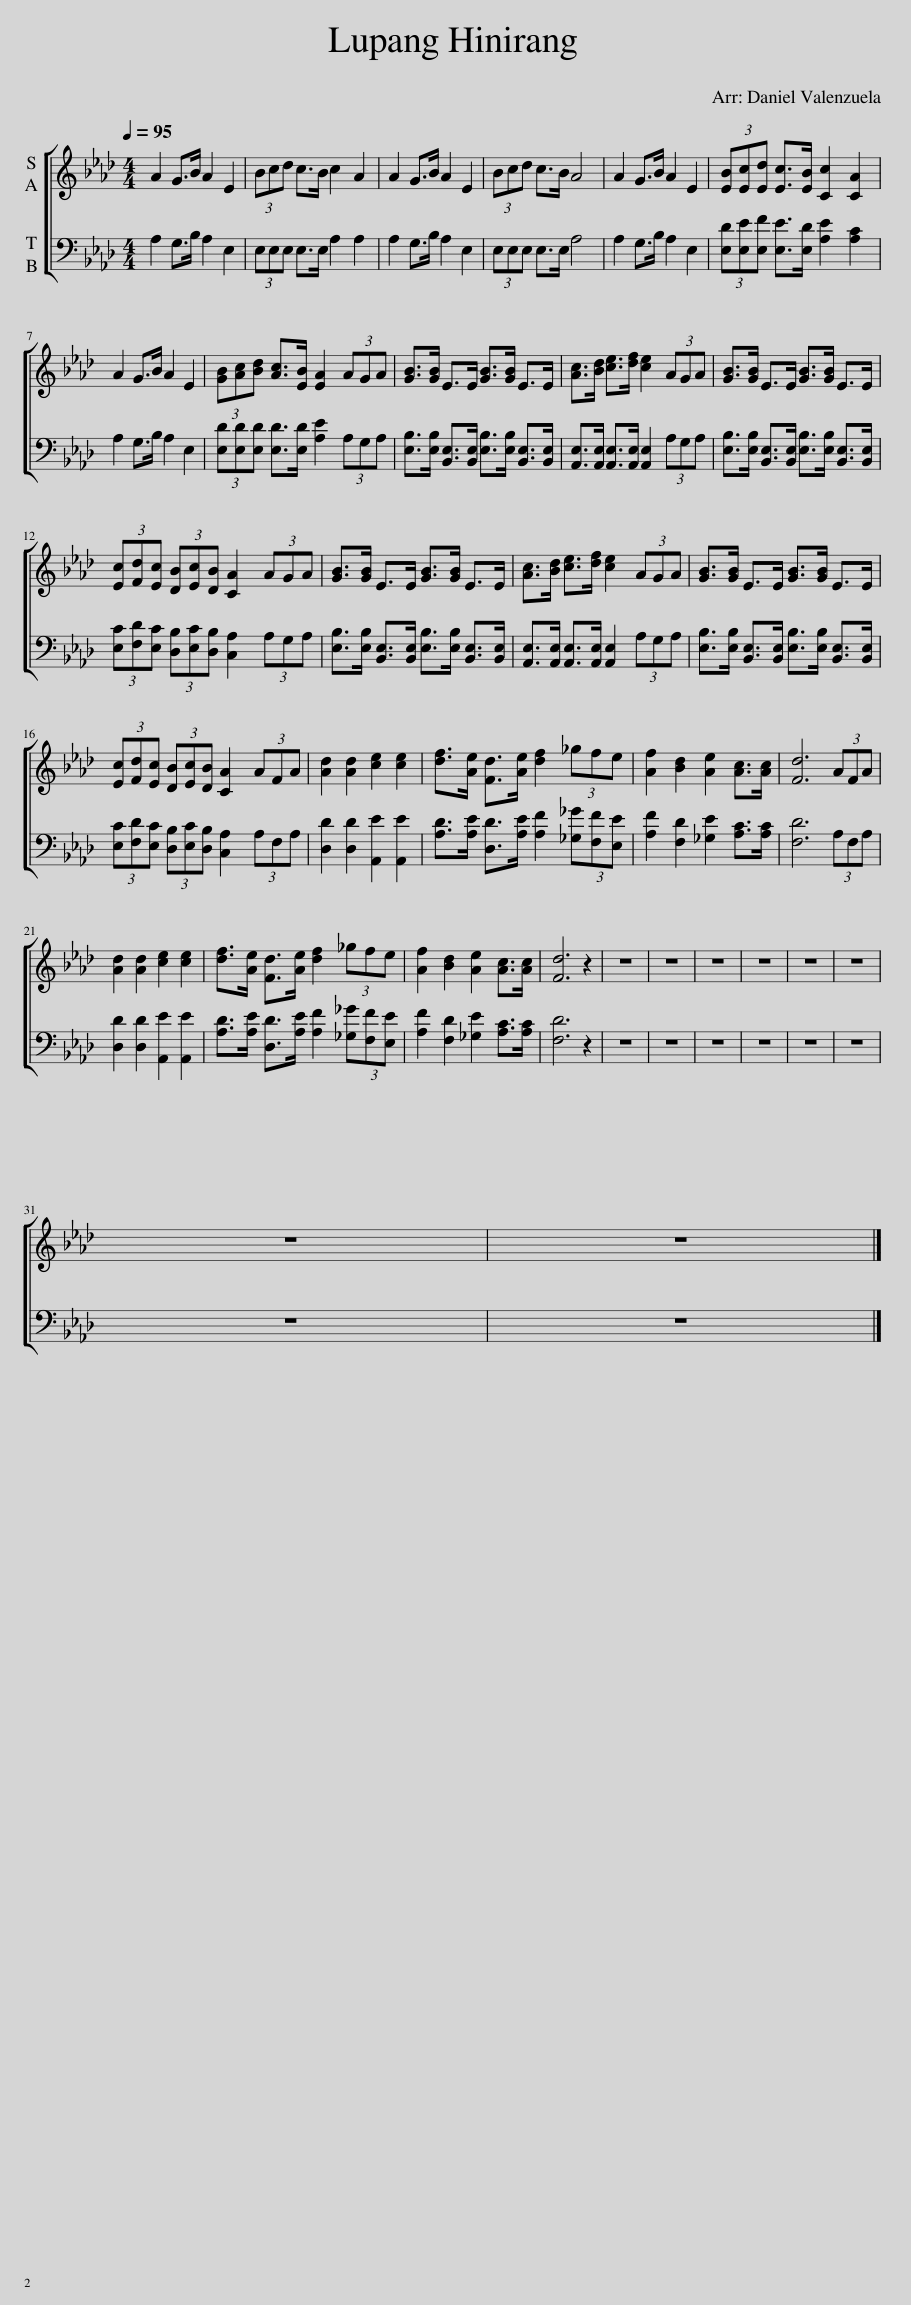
X:1
%%score [ 1 2 ]
L:1/8
Q:1/4=95
M:4/4
I:linebreak $
K:Ab
V:1 treble
V:2 bass
V:1
 A2 G>B A2 E2 | (3Bcd c>B c2 A2 | A2 G>B A2 E2 | (3Bcd c>B A4 | A2 G>B A2 E2 | %5
 (3[EB][Ec][Ed] [Ec]>[EB] [Cc]2 [CA]2 |$ A2 G>B A2 E2 | (3[GB][Ac][Bd] [Ac]>[EB] [EA]2 (3AGA | [GB]>[GB] E>E [GB]>[GB] E>E | [Ac]>[Bd] [ce]>[df] [ce]2 (3AGA | %10
 [GB]>[GB] E>E [GB]>[GB] E>E |$ (3[Ec][Fd][Ec] (3[DB][Ec][DB] [CA]2 (3AGA | [GB]>[GB] E>E [GB]>[GB] E>E | [Ac]>[Bd] [ce]>[df] [ce]2 (3AGA | [GB]>[GB] E>E [GB]>[GB] E>E |$ %15
 (3[Ec][Fd][Ec] (3[DB][Ec][DB] [CA]2 (3AFA | [Ad]2 [Ad]2 [ce]2 [ce]2 | [df]>[Ae] [Fd]>[Ae] [df]2 (3_gfe | [Af]2 [Bd]2 [Ae]2 [Ac]>[Ac] | [Fd]6 (3AFA |$ %20
 [Ad]2 [Ad]2 [ce]2 [ce]2 | [df]>[Ae] [Fd]>[Ae] [df]2 (3_gfe | [Af]2 [Bd]2 [Ae]2 [Ac]>[Ac] | [Fd]6 z2 | z8 | %25
 z8 | z8 | z8 | z8 | z8 |$ %30
 z8 | z8 |] %32
V:2
 A,2 G,>B, A,2 E,2 | (3E,E,E, E,>E, A,2 A,2 | A,2 G,>B, A,2 E,2 | (3E,E,E, E,>E, A,4 | A,2 G,>B, A,2 E,2 | %5
 (3[E,D][E,E][E,F] [E,E]>[E,D] [A,E]2 [A,C]2 |$ A,2 G,>B, A,2 E,2 | (3[E,D][E,D][E,D] [E,D]>[E,D] [A,E]2 (3A,G,A, | [E,B,]>[E,B,] [B,,E,]>[B,,E,] [E,B,]>[E,B,] [B,,E,]>[B,,E,] | [A,,E,]>[A,,E,] [A,,E,]>[A,,E,] [A,,E,]2 (3A,G,A, | %10
 [E,B,]>[E,B,] [B,,E,]>[B,,E,] [E,B,]>[E,B,] [B,,E,]>[B,,E,] |$ (3[E,C][F,D][E,C] (3[D,B,][E,C][D,B,] [C,A,]2 (3A,G,A, | [E,B,]>[E,B,] [B,,E,]>[B,,E,] [E,B,]>[E,B,] [B,,E,]>[B,,E,] | [A,,E,]>[A,,E,] [A,,E,]>[A,,E,] [A,,E,]2 (3A,G,A, | [E,B,]>[E,B,] [B,,E,]>[B,,E,] [E,B,]>[E,B,] [B,,E,]>[B,,E,] |$ %15
 (3[E,C][F,D][E,C] (3[D,B,][E,C][D,B,] [C,A,]2 (3A,F,A, | [D,D]2 [D,D]2 [A,,E]2 [A,,E]2 | [A,D]>[A,E] [D,D]>[A,E] [A,F]2 (3[_G,_G][F,F][E,E] | [A,F]2 [F,D]2 [_G,E]2 [A,C]>[A,C] | [F,D]6 (3A,F,A, |$ %20
 [D,D]2 [D,D]2 [A,,E]2 [A,,E]2 | [A,D]>[A,E] [D,D]>[A,E] [A,F]2 (3[_G,_G][F,F][E,E] | [A,F]2 [F,D]2 [_G,E]2 [A,C]>[A,C] | [F,D]6 z2 | z8 | %25
 z8 | z8 | z8 | z8 | z8 |$ %30
 z8 | z8 |] %32
